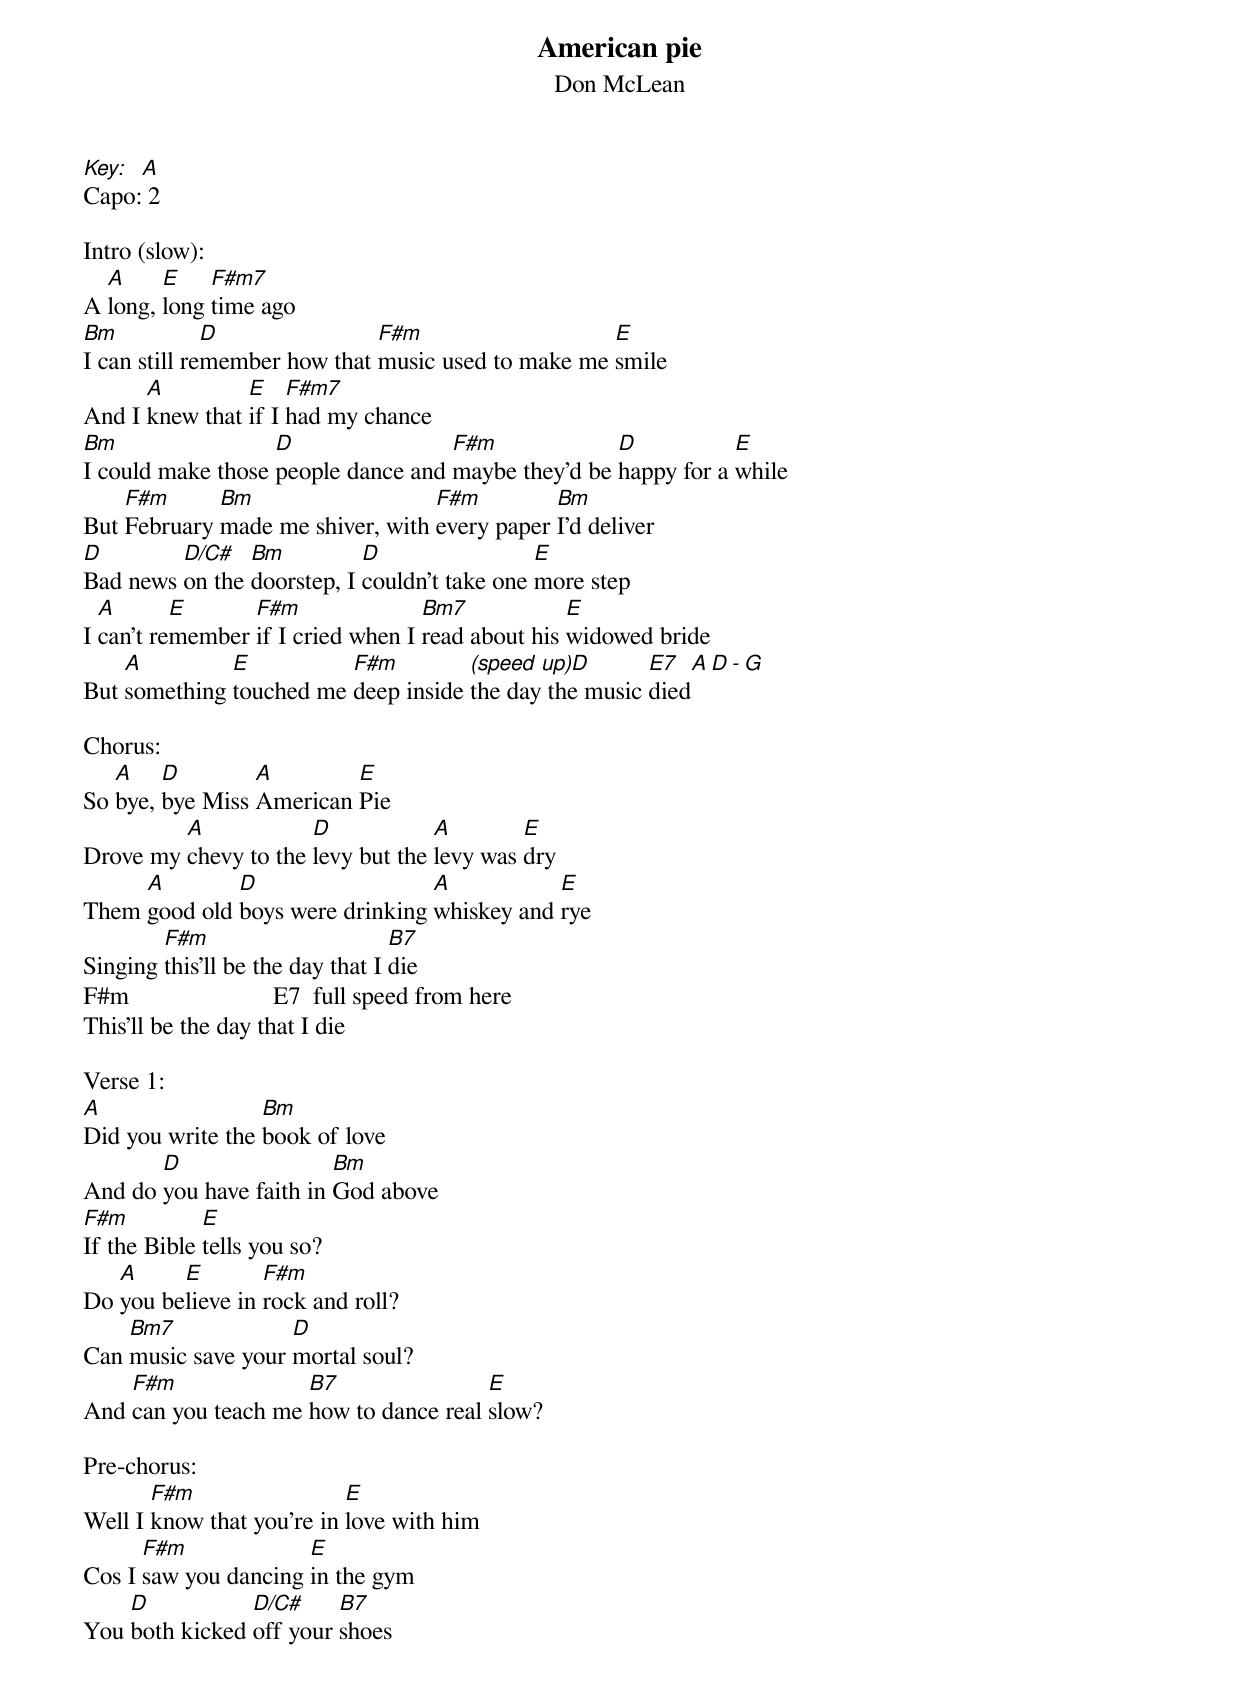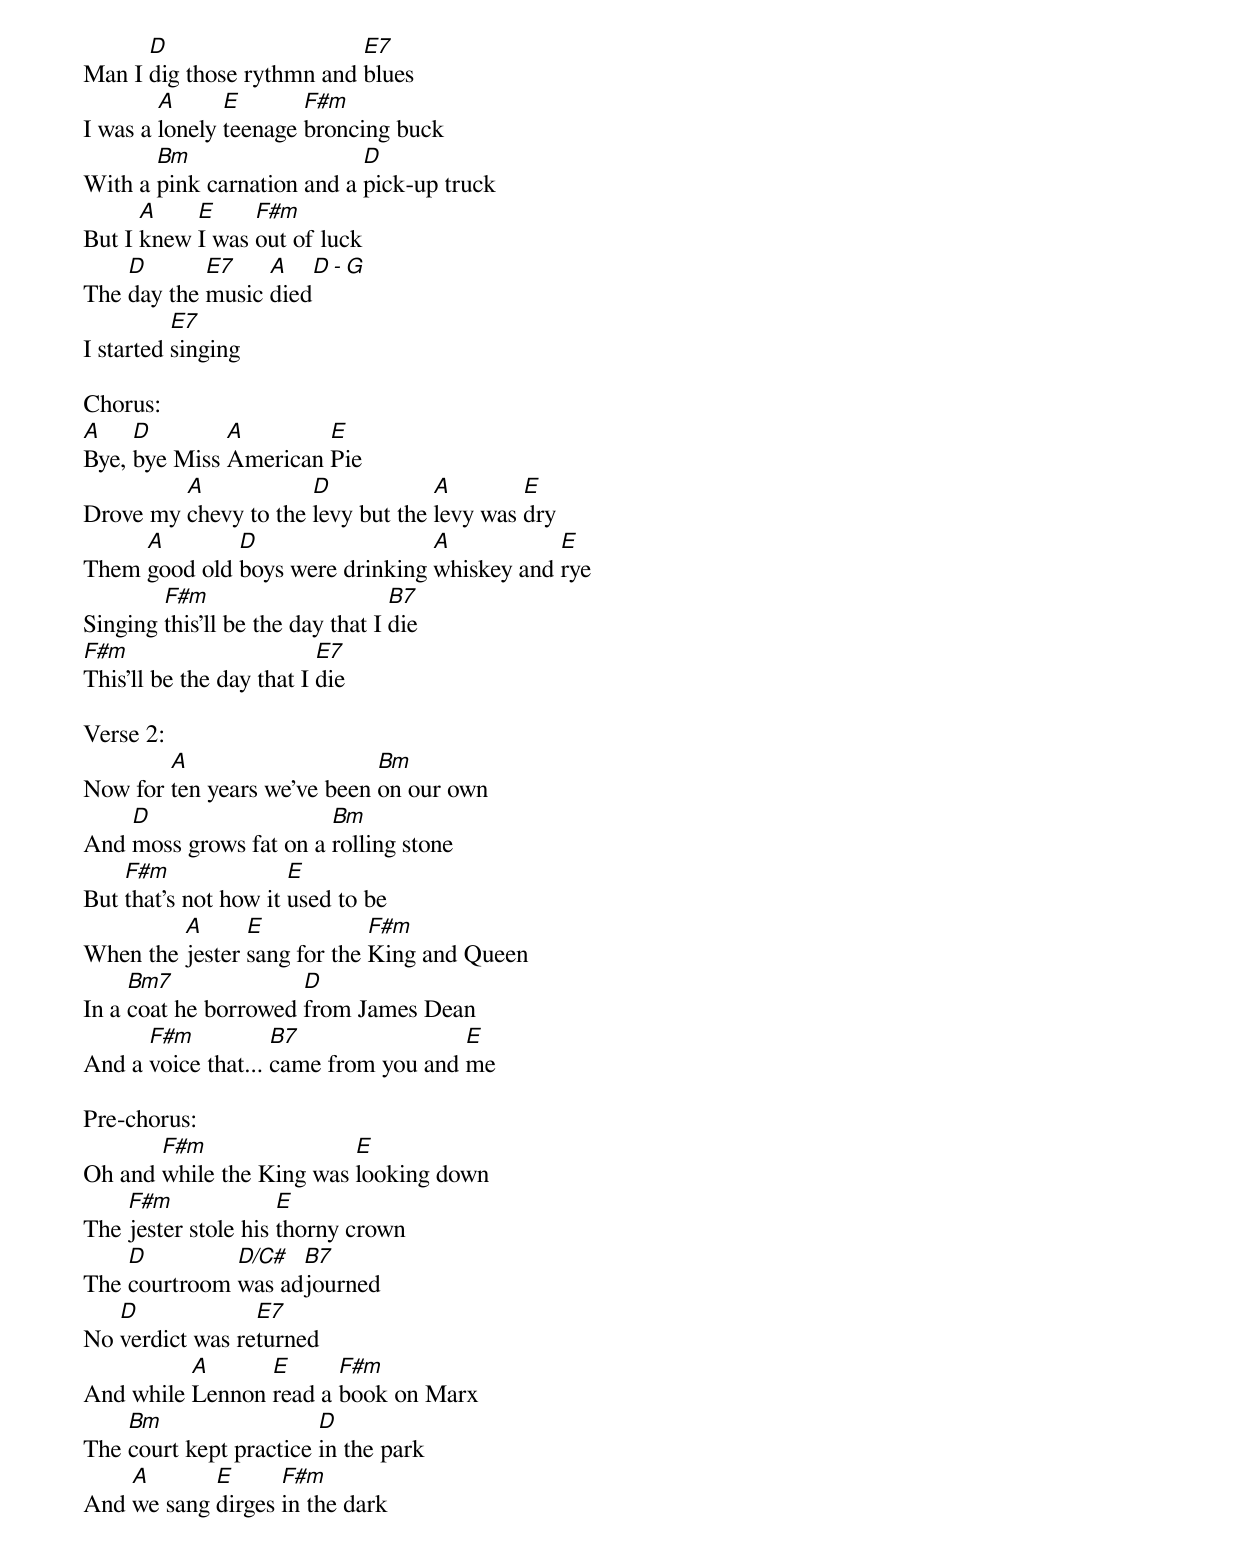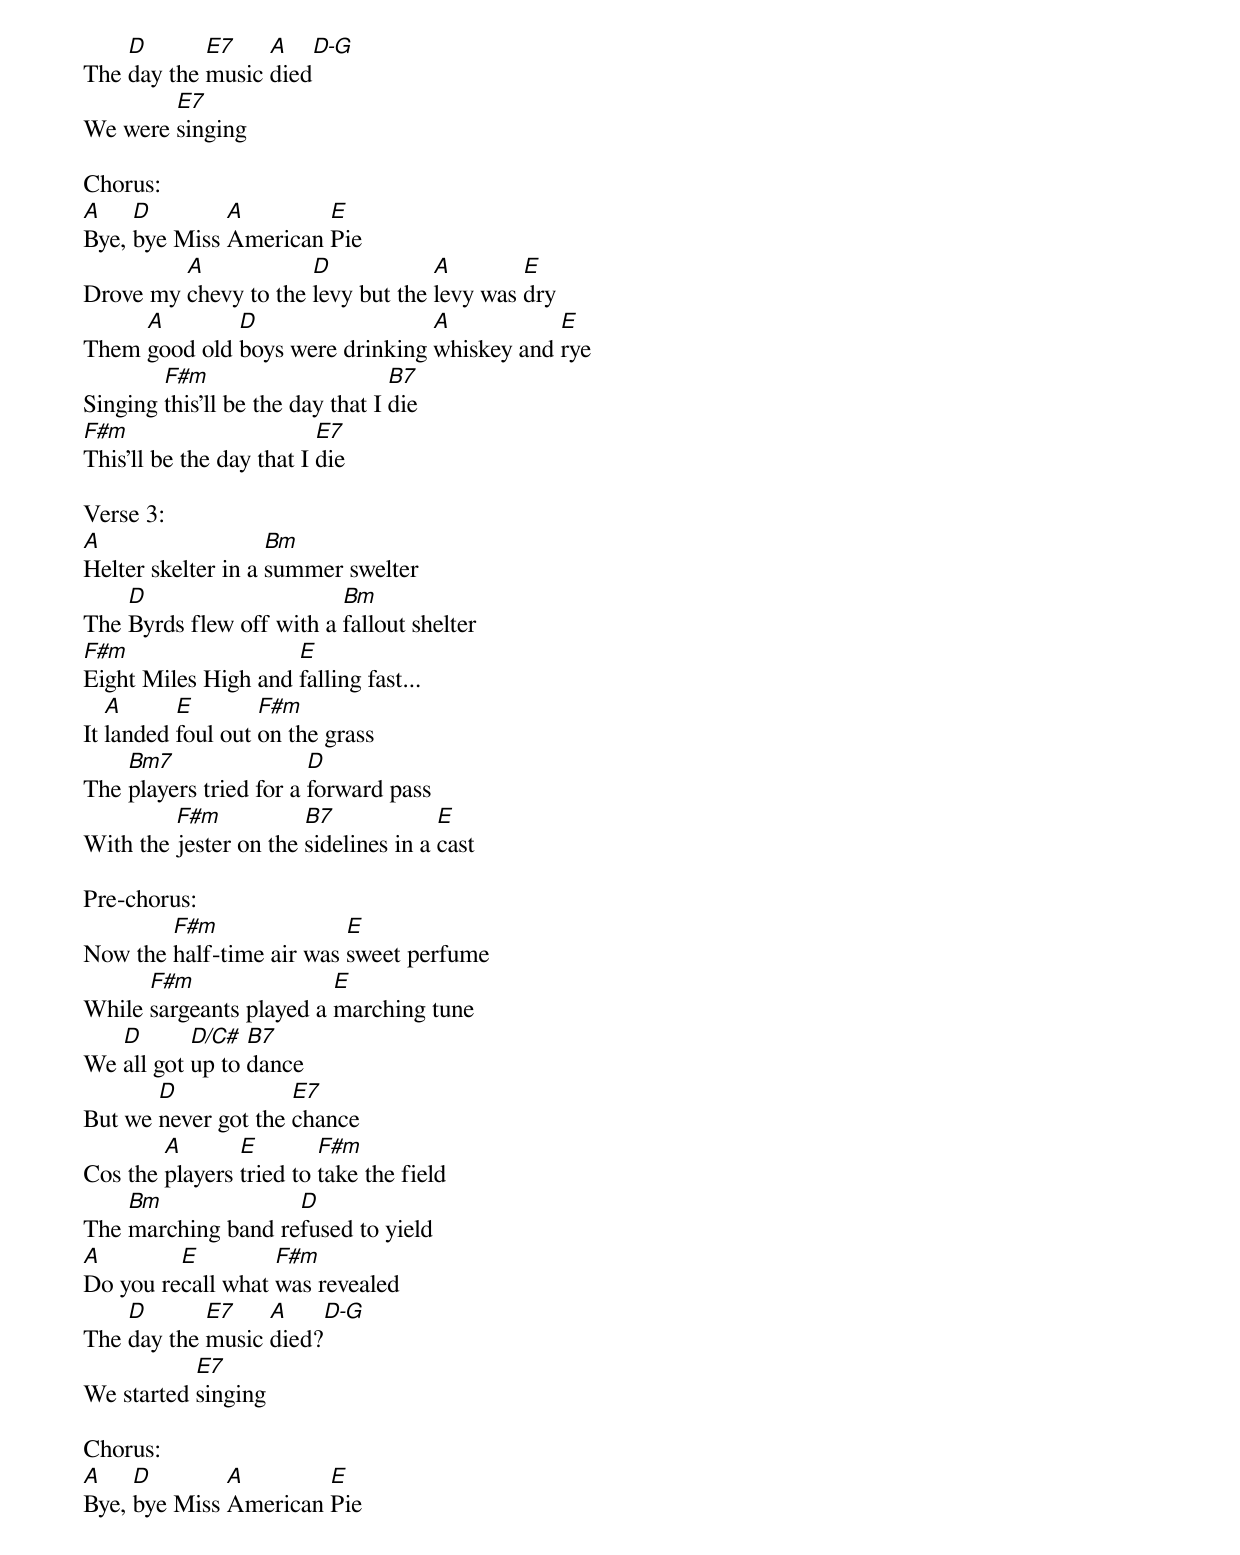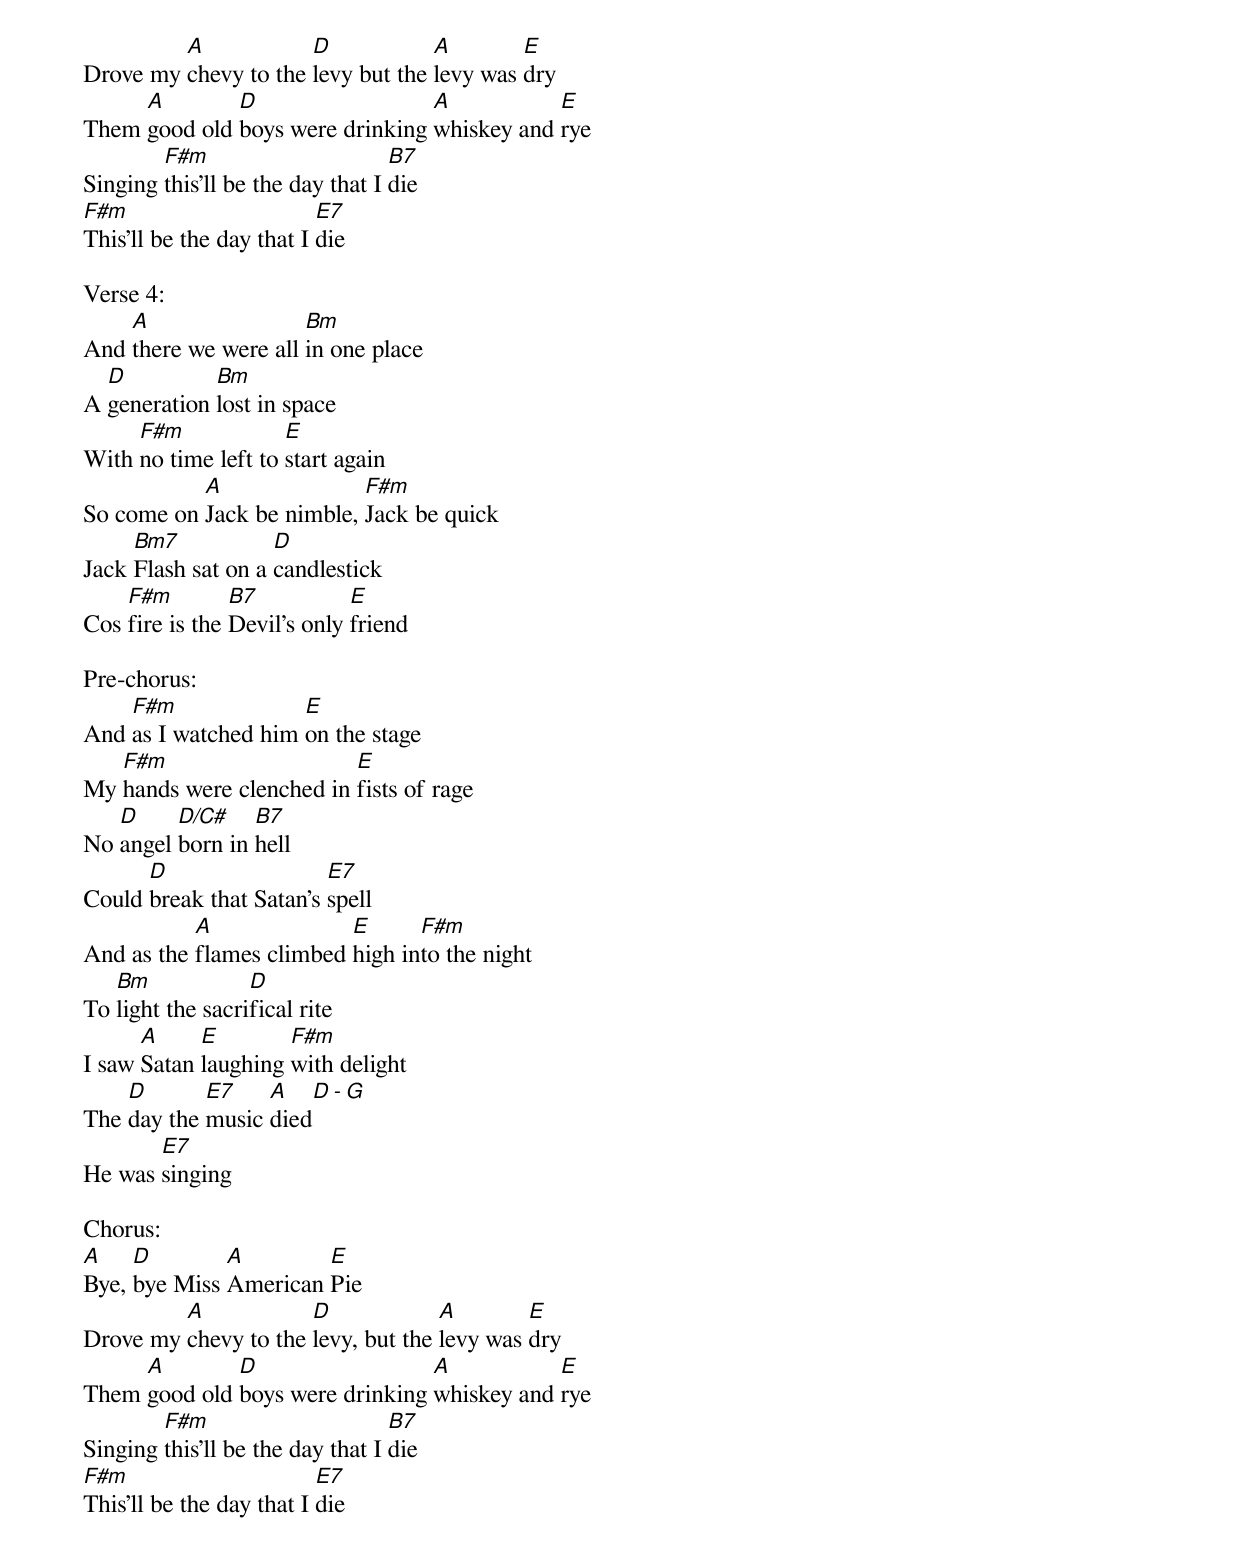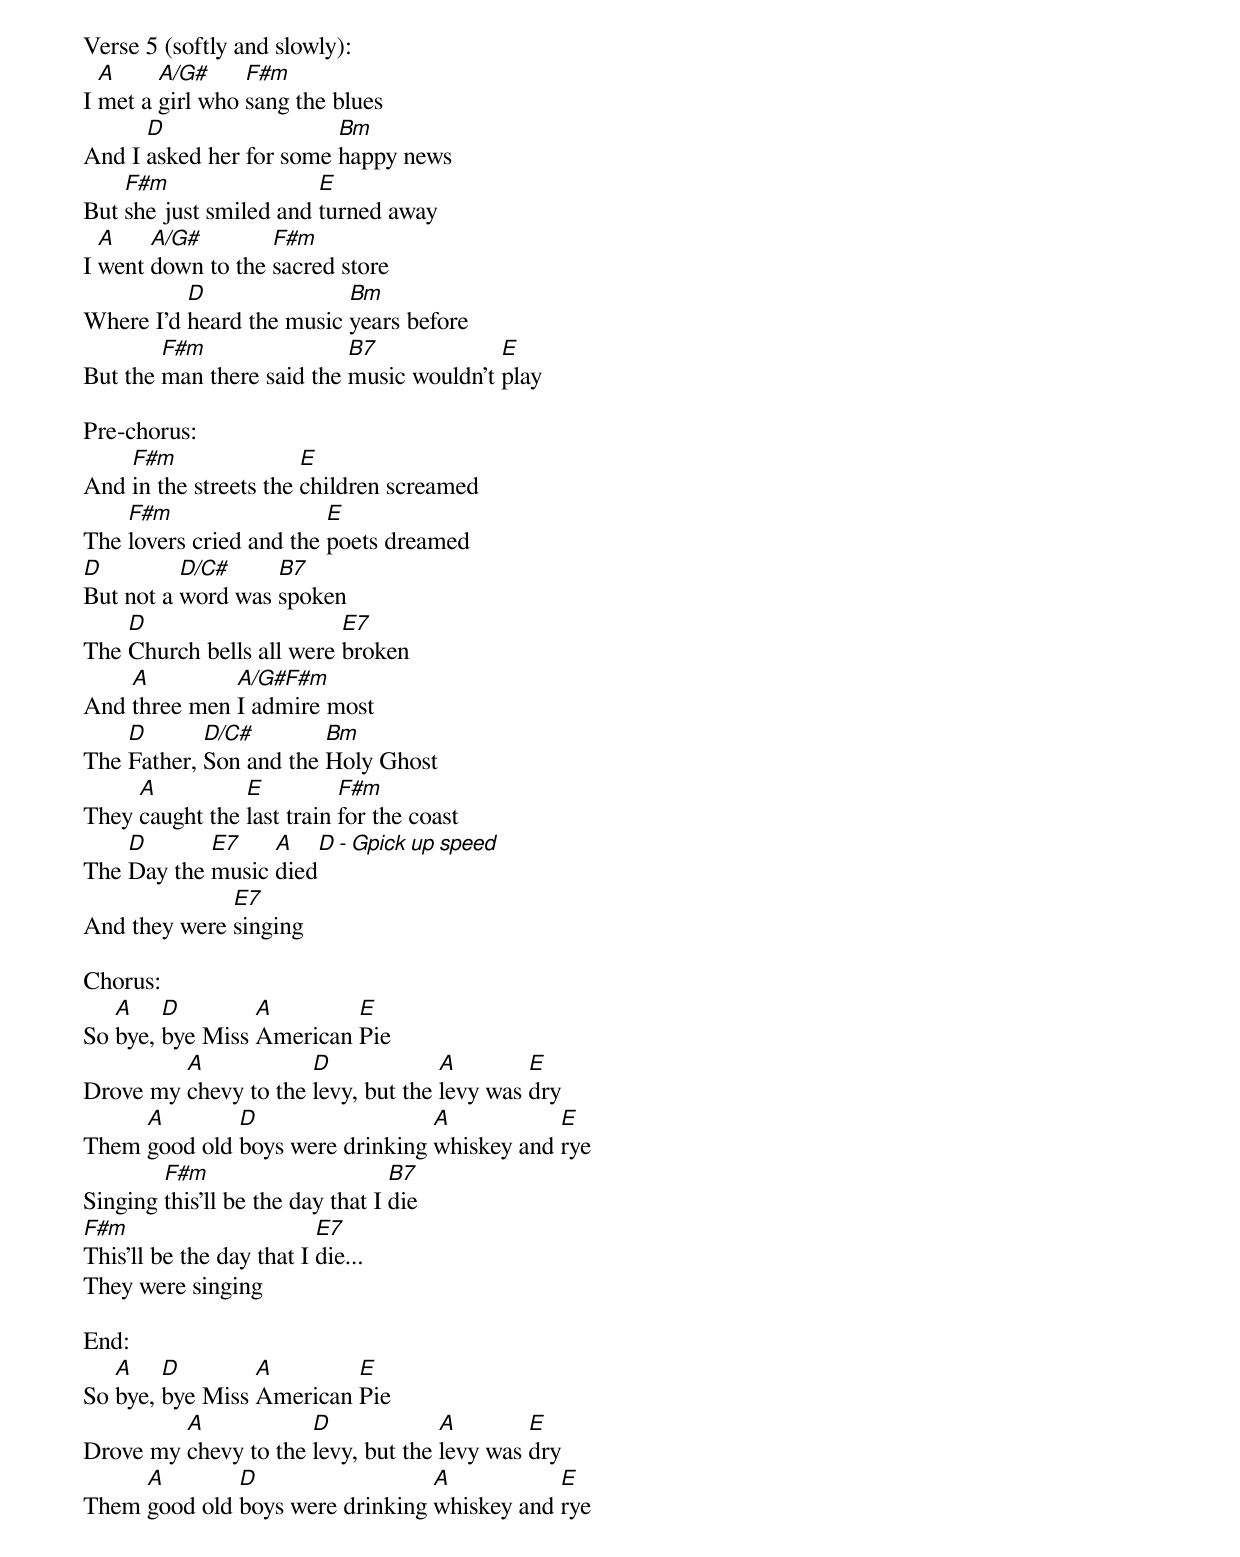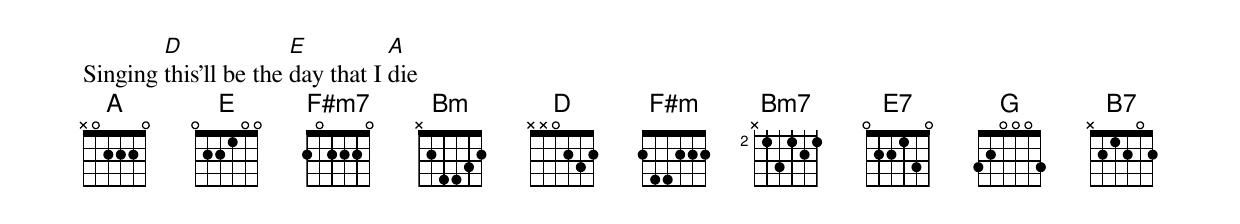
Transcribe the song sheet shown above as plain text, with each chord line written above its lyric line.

American pie
Don McLean
Key: A
Capo: 2

Intro (slow):
  A     E    F#m7
A long, long time ago
Bm            D               F#m                   E
I can still remember how that music used to make me smile
      A         E    F#m7
And I knew that if I had my chance
Bm                 D                F#m             D           E
I could make those people dance and maybe they'd be happy for a while
    F#m      Bm                   F#m         Bm
But February made me shiver, with every paper I'd deliver
D        D/C#   Bm          D                 E
Bad news on the doorstep, I couldn't take one more step
  A       E      F#m               Bm7            E
I can't remember if I cried when I read about his widowed bride
    A         E          F#m         (speed up)D       E7    A    D - G
But something touched me deep inside the day the music died

Chorus:
   A    D        A        E
So bye, bye Miss American Pie
         A            D            A        E
Drove my chevy to the levy but the levy was dry
     A        D                  A           E
Them good old boys were drinking whiskey and rye
        F#m                       B7
Singing this'll be the day that I die
F#m                       E7  full speed from here
This'll be the day that I die

Verse 1:
A                 Bm
Did you write the book of love
       D                 Bm
And do you have faith in God above
F#m          E
If the Bible tells you so?
   A     E        F#m
Do you believe in rock and roll?
    Bm7             D
Can music save your mortal soul?
    F#m              B7                E
And can you teach me how to dance real slow?

Pre-chorus:
       F#m                 E
Well I know that you're in love with him
      F#m             E
Cos I saw you dancing in the gym
    D           D/C#     B7
You both kicked off your shoes
      D                    E7
Man I dig those rythmn and blues
        A      E       F#m
I was a lonely teenage broncing buck
       Bm                   D
With a pink carnation and a pick-up truck
      A    E     F#m
But I knew I was out of luck
    D       E7    A    D - G
The day the music died
          E7
I started singing

Chorus:
A    D        A        E
Bye, bye Miss American Pie
         A            D            A        E
Drove my chevy to the levy but the levy was dry
     A        D                  A           E
Them good old boys were drinking whiskey and rye
        F#m                       B7
Singing this'll be the day that I die
F#m                       E7
This'll be the day that I die

Verse 2:
        A                    Bm
Now for ten years we've been on our own
    D                   Bm
And moss grows fat on a rolling stone
    F#m               E
But that's not how it used to be
         A      E            F#m
When the jester sang for the King and Queen
     Bm7              D
In a coat he borrowed from James Dean
      F#m           B7                E
And a voice that... came from you and me

Pre-chorus:
       F#m                E
Oh and while the King was looking down
    F#m              E
The jester stole his thorny crown
    D         D/C#  B7
The courtroom was adjourned
   D             E7
No verdict was returned
          A      E      F#m
And while Lennon read a book on Marx
    Bm                  D
The court kept practice in the park
    A       E      F#m
And we sang dirges in the dark
    D       E7    A    D-G
The day the music died
        E7
We were singing

Chorus:
A    D        A        E
Bye, bye Miss American Pie
         A            D            A        E
Drove my chevy to the levy but the levy was dry
     A        D                  A           E
Them good old boys were drinking whiskey and rye
        F#m                       B7
Singing this'll be the day that I die
F#m                       E7
This'll be the day that I die

Verse 3:
A                   Bm
Helter skelter in a summer swelter
    D                     Bm
The Byrds flew off with a fallout shelter
F#m                  E
Eight Miles High and falling fast...
   A      E        F#m
It landed foul out on the grass
    Bm7                 D
The players tried for a forward pass
         F#m           B7             E
With the jester on the sidelines in a cast

Pre-chorus:
        F#m               E
Now the half-time air was sweet perfume
      F#m                E
While sargeants played a marching tune
   D       D/C#  B7
We all got up to dance
       D             E7
But we never got the chance
        A       E        F#m
Cos the players tried to take the field
    Bm              D
The marching band refused to yield
A        E         F#m
Do you recall what was revealed
    D       E7    A     D-G
The day the music died?
           E7
We started singing

Chorus:
A    D        A        E
Bye, bye Miss American Pie
         A            D            A        E
Drove my chevy to the levy but the levy was dry
     A        D                  A           E
Them good old boys were drinking whiskey and rye
        F#m                       B7
Singing this'll be the day that I die
F#m                       E7
This'll be the day that I die

Verse 4:
    A                 Bm
And there we were all in one place
  D          Bm
A generation lost in space
     F#m             E
With no time left to start again
           A               F#m
So come on Jack be nimble, Jack be quick
     Bm7            D
Jack Flash sat on a candlestick
    F#m         B7           E
Cos fire is the Devil's only friend

Pre-chorus:
    F#m              E
And as I watched him on the stage
   F#m                    E
My hands were clenched in fists of rage
   D     D/C#    B7
No angel born in hell
      D                  E7
Could break that Satan's spell
           A              E      F#m
And as the flames climbed high into the night
   Bm             D
To light the sacrifical rite
      A     E        F#m
I saw Satan laughing with delight
    D       E7    A    D - G
The day the music died
       E7
He was singing

Chorus:
A    D        A        E
Bye, bye Miss American Pie
         A            D             A        E
Drove my chevy to the levy, but the levy was dry
     A        D                  A           E
Them good old boys were drinking whiskey and rye
        F#m                       B7
Singing this'll be the day that I die
F#m                       E7
This'll be the day that I die

Verse 5 (softly and slowly):
  A     A/G#     F#m
I met a girl who sang the blues
      D                  Bm
And I asked her for some happy news
    F#m                 E
But she just smiled and turned away
  A    A/G#        F#m
I went down to the sacred store
          D               Bm
Where I'd heard the music years before
        F#m                B7             E
But the man there said the music wouldn't play

Pre-chorus:
    F#m                E
And in the streets the children screamed
    F#m                  E
The lovers cried and the poets dreamed
D         D/C#     B7
But not a word was spoken
    D                     E7
The Church bells all were broken
    A         A/G#F#m
And three men I admire most
    D       D/C#        Bm
The Father, Son and the Holy Ghost
     A          E          F#m
They caught the last train for the coast
    D       E7    A    D - Gpick up speed
The Day the music died
              E7
And they were singing

Chorus:
   A    D        A        E
So bye, bye Miss American Pie
         A            D             A        E
Drove my chevy to the levy, but the levy was dry
     A        D                  A           E
Them good old boys were drinking whiskey and rye
        F#m                       B7
Singing this'll be the day that I die
F#m                       E7
This'll be the day that I die...
They were singing

End:
   A    D        A        E
So bye, bye Miss American Pie
         A            D             A        E
Drove my chevy to the levy, but the levy was dry
     A        D                  A           E
Them good old boys were drinking whiskey and rye
        D              E          A
Singing this'll be the day that I die
